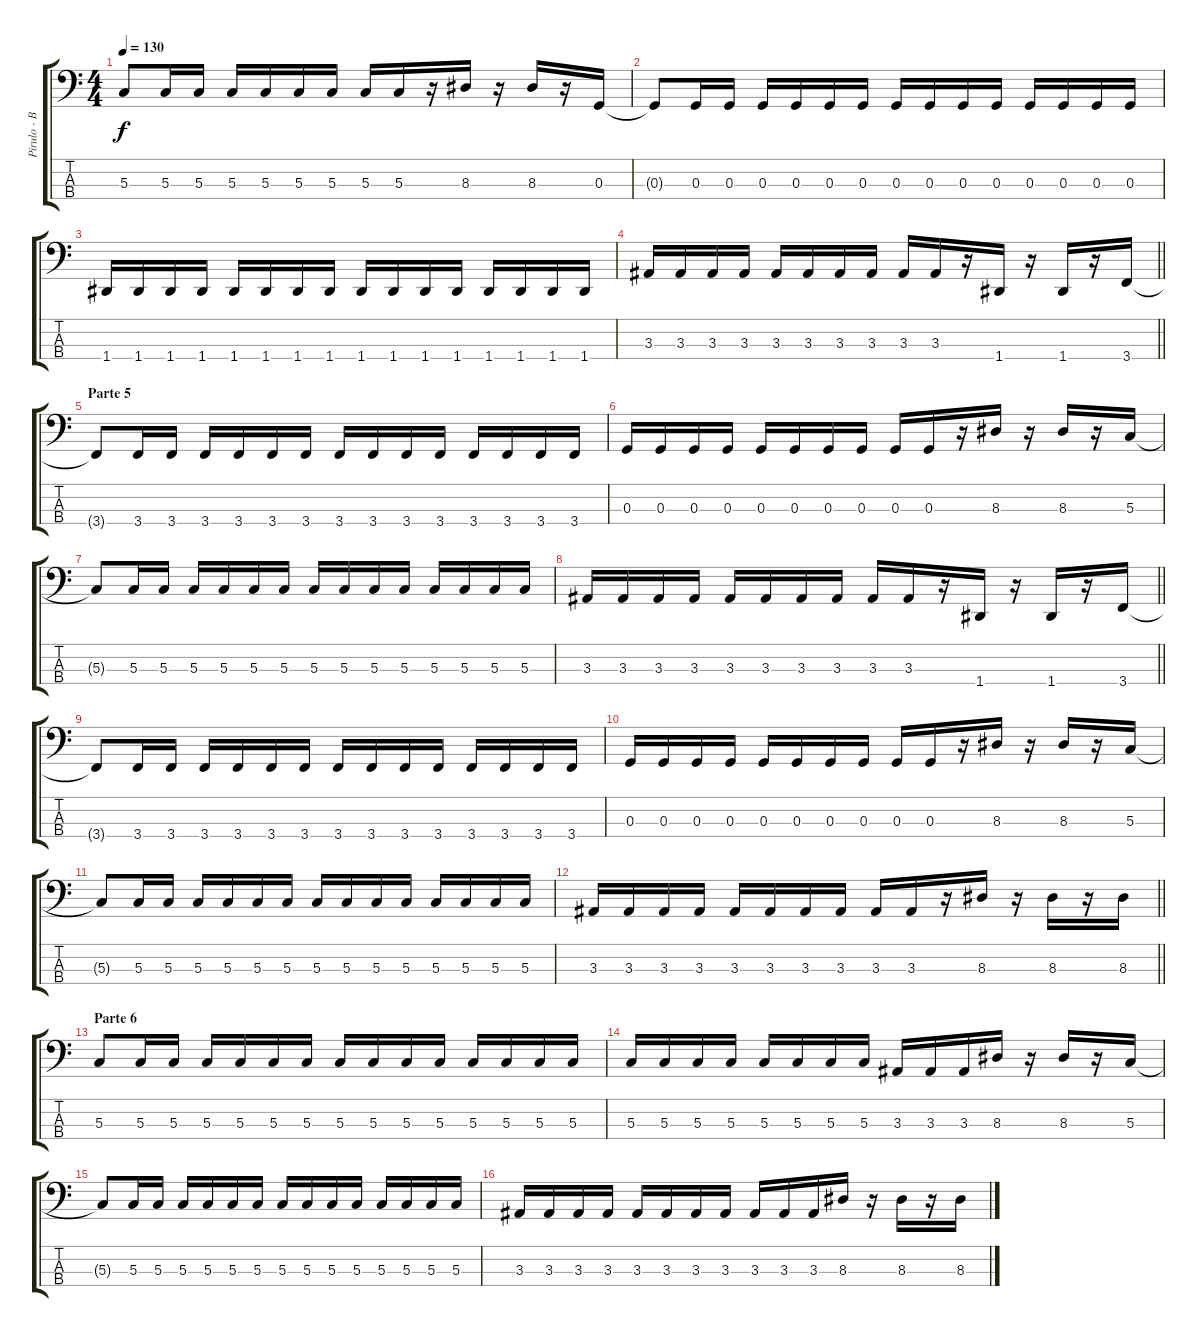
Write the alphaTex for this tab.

\track ("Pirulo - Bajo" "Pirulo - B") {instrument electricbasspick}
\staff {score tabs}
\tuning (F2 C2 G1 D1) {hide}
\ts (4 4)
\tempo 130
\clef f4
\ks c
5.3{t}.8{dy f} 5.3.16 5.3.16 5.3.16 5.3.16 5.3.16 5.3.16 5.3.16 5.3.16 r.16 8.3.16 r.16 8.3.16 r.16 0.3.16 |
0.3{t}.8 0.3.16 0.3.16 0.3.16 0.3.16 0.3.16 0.3.16 0.3.16 0.3.16 0.3.16 0.3.16 0.3.16 0.3.16 0.3.16 0.3.16 |
1.4.16 1.4.16 1.4.16 1.4.16 1.4.16 1.4.16 1.4.16 1.4.16 1.4.16 1.4.16 1.4.16 1.4.16 1.4.16 1.4.16 1.4.16 1.4.16 |
\barLineRight lightlight
3.3.16 3.3.16 3.3.16 3.3.16 3.3.16 3.3.16 3.3.16 3.3.16 3.3.16 3.3.16 r.16 1.4.16 r.16 1.4.16 r.16 3.4.16 |
\section ("" "Parte 5")
3.4{t}.8 3.4.16 3.4.16 3.4.16 3.4.16 3.4.16 3.4.16 3.4.16 3.4.16 3.4.16 3.4.16 3.4.16 3.4.16 3.4.16 3.4.16 |
0.3.16 0.3.16 0.3.16 0.3.16 0.3.16 0.3.16 0.3.16 0.3.16 0.3.16 0.3.16 r.16 8.3.16 r.16 8.3.16 r.16 5.3.16 |
5.3{t}.8 5.3.16 5.3.16 5.3.16 5.3.16 5.3.16 5.3.16 5.3.16 5.3.16 5.3.16 5.3.16 5.3.16 5.3.16 5.3.16 5.3.16 |
\barLineRight lightlight
3.3.16 3.3.16 3.3.16 3.3.16 3.3.16 3.3.16 3.3.16 3.3.16 3.3.16 3.3.16 r.16 1.4.16 r.16 1.4.16 r.16 3.4.16 |
3.4{t}.8 3.4.16 3.4.16 3.4.16 3.4.16 3.4.16 3.4.16 3.4.16 3.4.16 3.4.16 3.4.16 3.4.16 3.4.16 3.4.16 3.4.16 |
0.3.16 0.3.16 0.3.16 0.3.16 0.3.16 0.3.16 0.3.16 0.3.16 0.3.16 0.3.16 r.16 8.3.16 r.16 8.3.16 r.16 5.3.16 |
5.3{t}.8 5.3.16 5.3.16 5.3.16 5.3.16 5.3.16 5.3.16 5.3.16 5.3.16 5.3.16 5.3.16 5.3.16 5.3.16 5.3.16 5.3.16 |
\barLineRight lightlight
3.3.16 3.3.16 3.3.16 3.3.16 3.3.16 3.3.16 3.3.16 3.3.16 3.3.16 3.3.16 r.16 8.3.16 r.16 8.3.16 r.16 8.3.16 |
\section ("" "Parte 6")
5.3.8 5.3.16 5.3.16 5.3.16 5.3.16 5.3.16 5.3.16 5.3.16 5.3.16 5.3.16 5.3.16 5.3.16 5.3.16 5.3.16 5.3.16 |
5.3.16 5.3.16 5.3.16 5.3.16 5.3.16 5.3.16 5.3.16 5.3.16 3.3.16 3.3.16 3.3.16 8.3.16 r.16 8.3.16 r.16 5.3.16 |
5.3{t}.8 5.3.16 5.3.16 5.3.16 5.3.16 5.3.16 5.3.16 5.3.16 5.3.16 5.3.16 5.3.16 5.3.16 5.3.16 5.3.16 5.3.16 |
3.3.16 3.3.16 3.3.16 3.3.16 3.3.16 3.3.16 3.3.16 3.3.16 3.3.16 3.3.16 3.3.16 8.3.16 r.16 8.3.16 r.16 8.3.16
